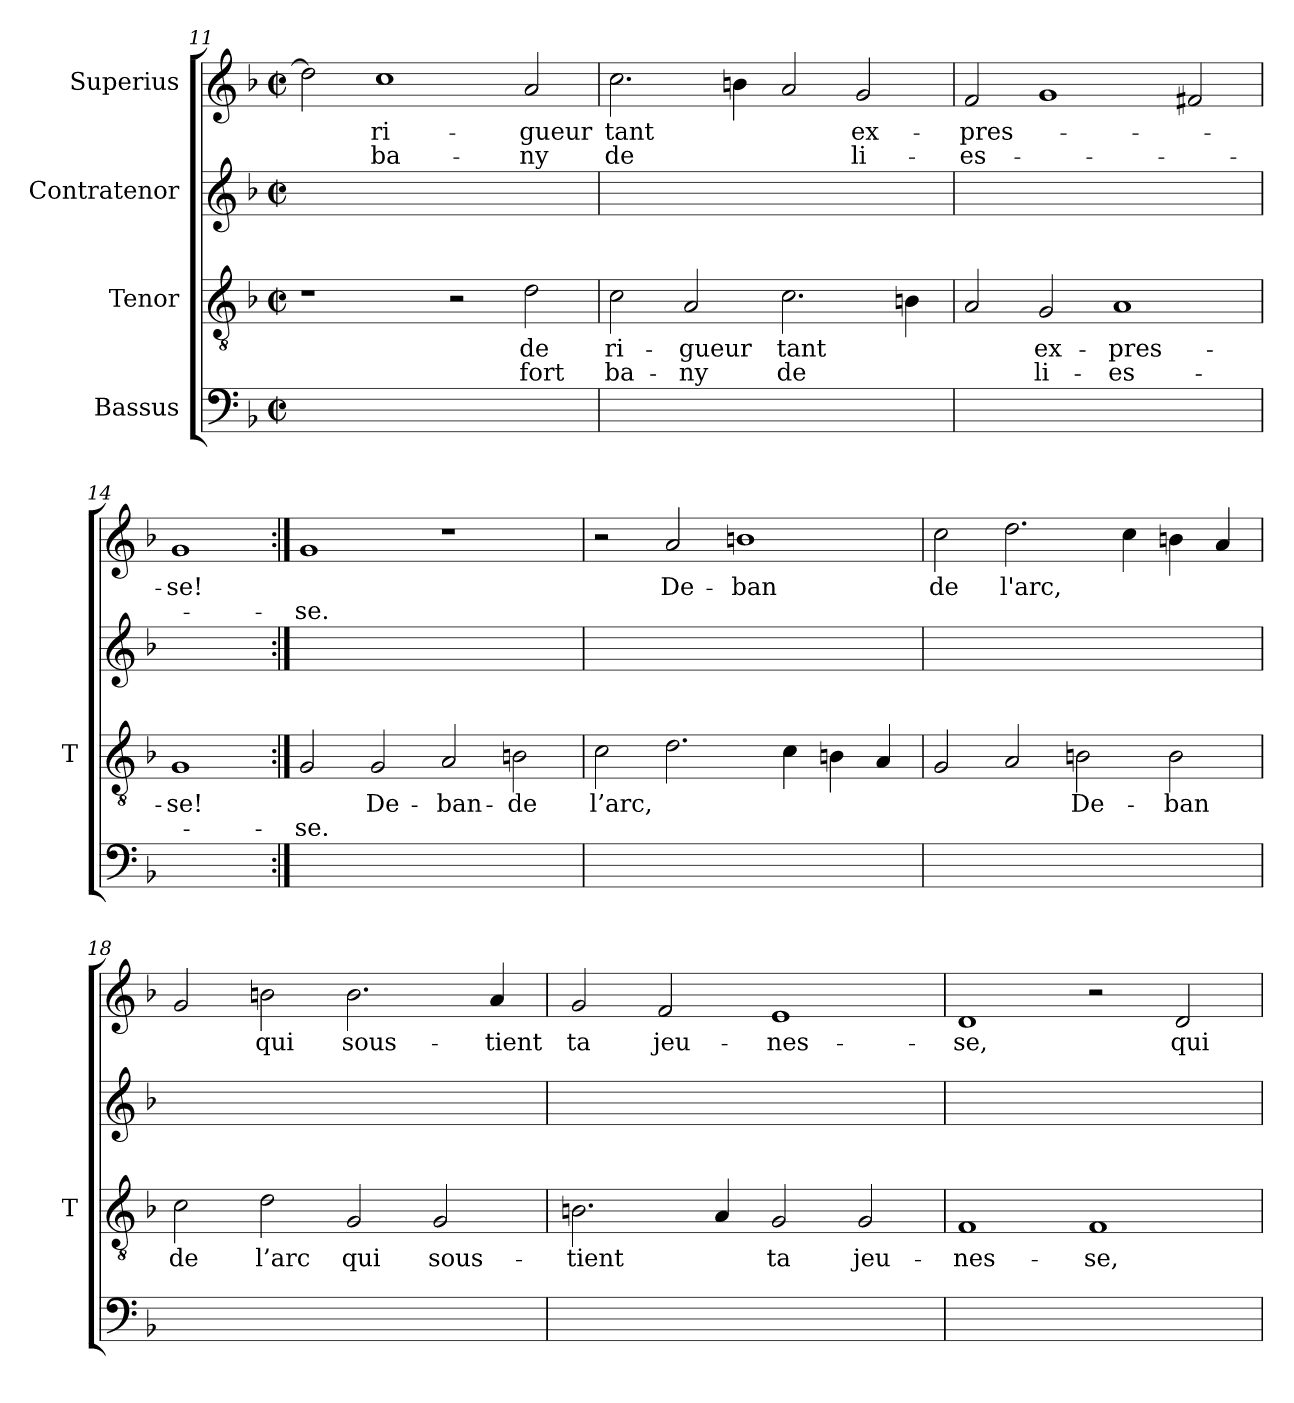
**kern	**kern	**text	**text	**kern	**kern	**text	**text
*part4	*part3	*part3	*part3	*part2	*part1	*part1	*part1
*staff4	*staff3	*staff3	*staff3	*staff2	*staff1	*staff1	*staff1
*I"Bassus	*I"Tenor	*	*	*I"Contratenor	*I"Superius	*	*
*	*I'T	*	*	*	*	*	*
*clefF4	*clefGv2	*	*	*clefG2	*clefG2	*	*
*k[b-]	*k[b-]	*	*	*k[b-]	*k[b-]	*	*
*F:	*F:	*	*	*F:	*F:	*	*
*M2/2	*M2/2	*	*	*M2/2	*M2/2	*	*
*met(c|)	*met(c|)	*	*	*met(c|)	*met(c|)	*	*
=11	=11	=11	=11	=11	=11	=11	=11
1ryy	1r	.	.	1ryy	2dd]	.	.
.	.	.	.	.	1cc	ri-	ba-
1ryy	2r	.	.	1ryy	.	.	.
.	2d	-de	-fort	.	2a	-gueur	-ny
=12	=12	=12	=12	=12	=12	=12	=12
1ryy	2c	ri-	ba-	1ryy	2.cc	-tant	-de
.	2A	-gueur	-ny	.	.	.	.
.	.	.	.	.	4b	.	.
1ryy	2.c	-tant	-de	1ryy	2a	.	.
.	.	.	.	.	2g	ex-	li-
.	4B	.	.	.	.	.	.
=13	=13	=13	=13	=13	=13	=13	=13
1ryy	2A	.	.	1ryy	2f	pres-	es-
.	2G	ex-	li-	.	1g	.	.
1ryy	1A	pres-	es-	1ryy	.	.	.
.	.	.	.	.	2f#X	.	.
=14	=14	=14	=14	=14	=14	=14	=14
1ryy	1G	-se!	.	1ryy	1g	-se!	.
=15:|!	=15:|!	=15:|!	=15:|!	=15:|!	=15:|!	=15:|!	=15:|!
1ryy	2G	.	-se.	1ryy	1g	.	-se.
.	2G	De-	.	.	.	.	.
1ryy	2A	ban-	.	1ryy	1r	.	.
.	2B	-de	.	.	.	.	.
!!LO:PB:g=z
=16	=16	=16	=16	=16	=16	=16	=16
1ryy	2c	-l’arc,	.	1ryy	2r	.	.
.	2.d	.	.	.	2a	De-	.
1ryy	.	.	.	1ryy	1b	-ban	.
.	4c	.	.	.	.	.	.
.	4B	.	.	.	.	.	.
.	4A	.	.	.	.	.	.
=17	=17	=17	=17	=17	=17	=17	=17
1ryy	2G	.	.	1ryy	2cc	-de	.
.	2A	.	.	.	2.dd	-l'arc,	.
1ryy	2B	De-	.	1ryy	.	.	.
.	.	.	.	.	4cc	.	.
.	2B	-ban	.	.	4b	.	.
.	.	.	.	.	4a	.	.
=18	=18	=18	=18	=18	=18	=18	=18
1ryy	2c	-de	.	1ryy	2g	.	.
.	2d	-l’arc	.	.	2b	-qui	.
1ryy	2G	-qui	.	1ryy	2.b	sous-	.
.	2G	sous-	.	.	.	.	.
.	.	.	.	.	4a	-tient	.
=19	=19	=19	=19	=19	=19	=19	=19
1ryy	2.B	-tient	.	1ryy	2g	-ta	.
.	.	.	.	.	2f	jeu-	.
.	4A	.	.	.	.	.	.
1ryy	2G	-ta	.	1ryy	1e	nes-	.
.	2G	jeu-	.	.	.	.	.
=20	=20	=20	=20	=20	=20	=20	=20
1ryy	1F	nes-	.	1ryy	1d	-se,	.
1ryy	1F	-se,	.	1ryy	2r	.	.
.	.	.	.	.	2d	-qui	.
=	=	=	=	=	=	=	=
*-	*-	*-	*-	*-	*-	*-	*-
